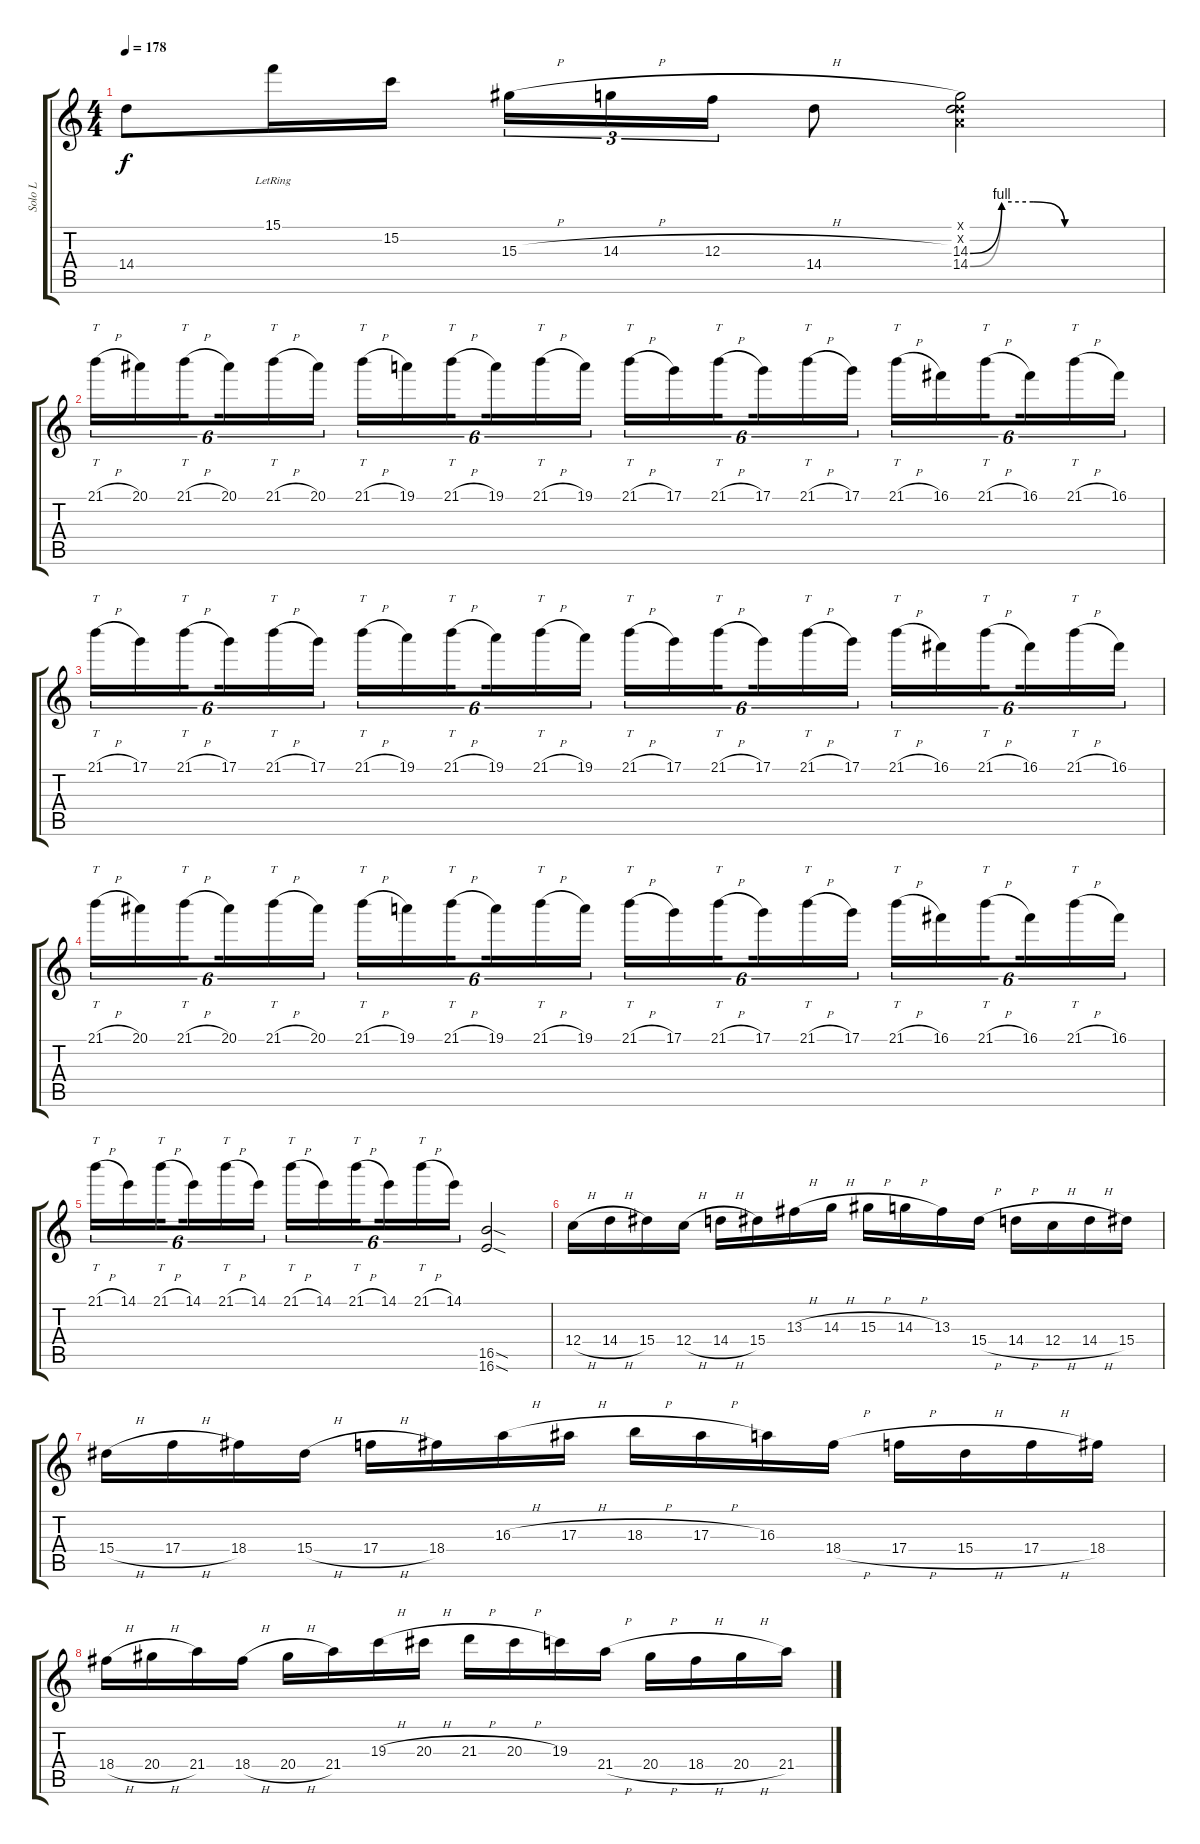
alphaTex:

\track ("Solo L" "Solo L") {instrument overdrivenguitar}
\staff {score tabs}
\tuning (D4 A3 F3 C3 G2 C2) {hide}
\ts (4 4)
\tempo 178
\clef g2
\ks c
14.4.8{dy f} 15.1{lr}.16 15.2.16 15.3{h}.16{tu (3 2)} 14.3{h}.16{tu (3 2)} 12.3{h}.16{tu (3 2)} 14.4.8 (0.1{x} 0.2{x} 14.3{be (custom 0 0 10 4 20 4 30 0 60 0)} 14.4{be (custom 0 0 10 4 20 4 30 0 60 0)}).2 |
21.1{h}.16{tt tu (6 4)} 20.1.16{tu (6 4)} 21.1{h}.16{tt tu (6 4) beam splitsecondary} 20.1.16{tu (6 4)} 21.1{h}.16{tt tu (6 4)} 20.1.16{tu (6 4)} 21.1{h}.16{tt tu (6 4)} 19.1.16{tu (6 4)} 21.1{h}.16{tt tu (6 4) beam splitsecondary} 19.1.16{tu (6 4)} 21.1{h}.16{tt tu (6 4)} 19.1.16{tu (6 4)} 21.1{h}.16{tt tu (6 4)} 17.1.16{tu (6 4)} 21.1{h}.16{tt tu (6 4) beam splitsecondary} 17.1.16{tu (6 4)} 21.1{h}.16{tt tu (6 4)} 17.1.16{tu (6 4)} 21.1{h}.16{tt tu (6 4)} 16.1.16{tu (6 4)} 21.1{h}.16{tt tu (6 4) beam splitsecondary} 16.1.16{tu (6 4)} 21.1{h}.16{tt tu (6 4)} 16.1.16{tu (6 4)} |
21.1{h}.16{tt tu (6 4)} 17.1.16{tu (6 4)} 21.1{h}.16{tt tu (6 4) beam splitsecondary} 17.1.16{tu (6 4)} 21.1{h}.16{tt tu (6 4)} 17.1.16{tu (6 4)} 21.1{h}.16{tt tu (6 4)} 19.1.16{tu (6 4)} 21.1{h}.16{tt tu (6 4) beam splitsecondary} 19.1.16{tu (6 4)} 21.1{h}.16{tt tu (6 4)} 19.1.16{tu (6 4)} 21.1{h}.16{tt tu (6 4)} 17.1.16{tu (6 4)} 21.1{h}.16{tt tu (6 4) beam splitsecondary} 17.1.16{tu (6 4)} 21.1{h}.16{tt tu (6 4)} 17.1.16{tu (6 4)} 21.1{h}.16{tt tu (6 4)} 16.1.16{tu (6 4)} 21.1{h}.16{tt tu (6 4) beam splitsecondary} 16.1.16{tu (6 4)} 21.1{h}.16{tt tu (6 4)} 16.1.16{tu (6 4)} |
21.1{h}.16{tt tu (6 4)} 20.1.16{tu (6 4)} 21.1{h}.16{tt tu (6 4) beam splitsecondary} 20.1.16{tu (6 4)} 21.1{h}.16{tt tu (6 4)} 20.1.16{tu (6 4)} 21.1{h}.16{tt tu (6 4)} 19.1.16{tu (6 4)} 21.1{h}.16{tt tu (6 4) beam splitsecondary} 19.1.16{tu (6 4)} 21.1{h}.16{tt tu (6 4)} 19.1.16{tu (6 4)} 21.1{h}.16{tt tu (6 4)} 17.1.16{tu (6 4)} 21.1{h}.16{tt tu (6 4) beam splitsecondary} 17.1.16{tu (6 4)} 21.1{h}.16{tt tu (6 4)} 17.1.16{tu (6 4)} 21.1{h}.16{tt tu (6 4)} 16.1.16{tu (6 4)} 21.1{h}.16{tt tu (6 4) beam splitsecondary} 16.1.16{tu (6 4)} 21.1{h}.16{tt tu (6 4)} 16.1.16{tu (6 4)} |
21.1{h}.16{tt tu (6 4)} 14.1.16{tu (6 4)} 21.1{h}.16{tt tu (6 4) beam splitsecondary} 14.1.16{tu (6 4)} 21.1{h}.16{tt tu (6 4)} 14.1.16{tu (6 4)} 21.1{h}.16{tt tu (6 4)} 14.1.16{tu (6 4)} 21.1{h}.16{tt tu (6 4) beam splitsecondary} 14.1.16{tu (6 4)} 21.1{h}.16{tt tu (6 4)} 14.1.16{tu (6 4)} (16.5{sod} 16.6{sod}).2 |
12.4{h}.16 14.4{h}.16 15.4.16 12.4{h}.16 14.4{h}.16 15.4.16 13.3{h}.16 14.3{h}.16 15.3{h}.16 14.3{h}.16 13.3.16 15.4{h}.16 14.4{h}.16 12.4{h}.16 14.4{h}.16 15.4.16 |
15.4{h}.16 17.4{h}.16 18.4.16 15.4{h}.16 17.4{h}.16 18.4.16 16.3{h}.16 17.3{h}.16 18.3{h}.16 17.3{h}.16 16.3.16 18.4{h}.16 17.4{h}.16 15.4{h}.16 17.4{h}.16 18.4.16 |
18.4{h}.16 20.4{h}.16 21.4.16 18.4{h}.16 20.4{h}.16 21.4.16 19.3{h}.16 20.3{h}.16 21.3{h}.16 20.3{h}.16 19.3.16 21.4{h}.16 20.4{h}.16 18.4{h}.16 20.4{h}.16 21.4.16
